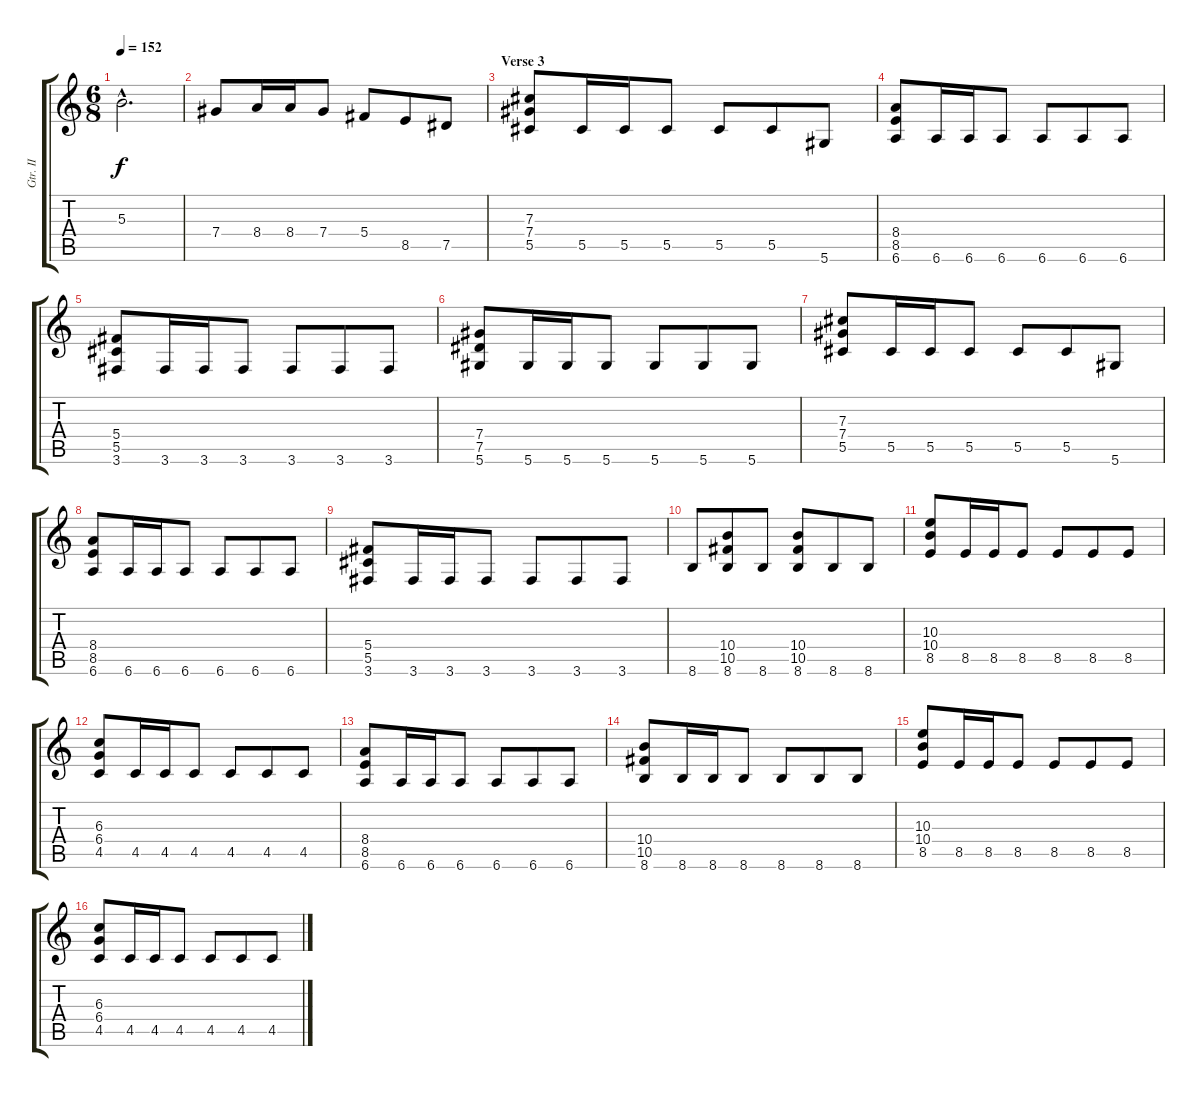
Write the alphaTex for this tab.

\track ("Gtr. II" "Gtr. II") {instrument distortionguitar}
\staff {score tabs}
\tuning (Eb4 Bb3 Gb3 Db3 Ab2 Eb2) {hide}
\ts (6 8)
\tempo 152
\clef g2
\ks c
5.3{hac t}.2{d dy f} |
7.4.8 8.4.16 8.4.16 7.4.8 5.4.8 8.5.8 7.5.8 |
\section ("" "Verse 3")
(7.3 7.4 5.5).8 5.5.16 5.5.16 5.5.8 5.5.8 5.5.8 5.6.8 |
(8.4 8.5 6.6).8 6.6.16 6.6.16 6.6.8 6.6.8 6.6.8 6.6.8 |
(5.4 5.5 3.6).8 3.6.16 3.6.16 3.6.8 3.6.8 3.6.8 3.6.8 |
(7.4 7.5 5.6).8 5.6.16 5.6.16 5.6.8 5.6.8 5.6.8 5.6.8 |
(7.3 7.4 5.5).8 5.5.16 5.5.16 5.5.8 5.5.8 5.5.8 5.6.8 |
(8.4 8.5 6.6).8 6.6.16 6.6.16 6.6.8 6.6.8 6.6.8 6.6.8 |
(5.4 5.5 3.6).8 3.6.16 3.6.16 3.6.8 3.6.8 3.6.8 3.6.8 |
8.6.8 (10.4 10.5 8.6).8 8.6.8 (10.4 10.5 8.6).8 8.6.8 8.6.8 |
(10.3 10.4 8.5).8 8.5.16 8.5.16 8.5.8 8.5.8 8.5.8 8.5.8 |
(6.3 6.4 4.5).8 4.5.16 4.5.16 4.5.8 4.5.8 4.5.8 4.5.8 |
(8.4 8.5 6.6).8 6.6.16 6.6.16 6.6.8 6.6.8 6.6.8 6.6.8 |
(10.4 10.5 8.6).8 8.6.16 8.6.16 8.6.8 8.6.8 8.6.8 8.6.8 |
(10.3 10.4 8.5).8 8.5.16 8.5.16 8.5.8 8.5.8 8.5.8 8.5.8 |
(6.3 6.4 4.5).8 4.5.16 4.5.16 4.5.8 4.5.8 4.5.8 4.5.8
